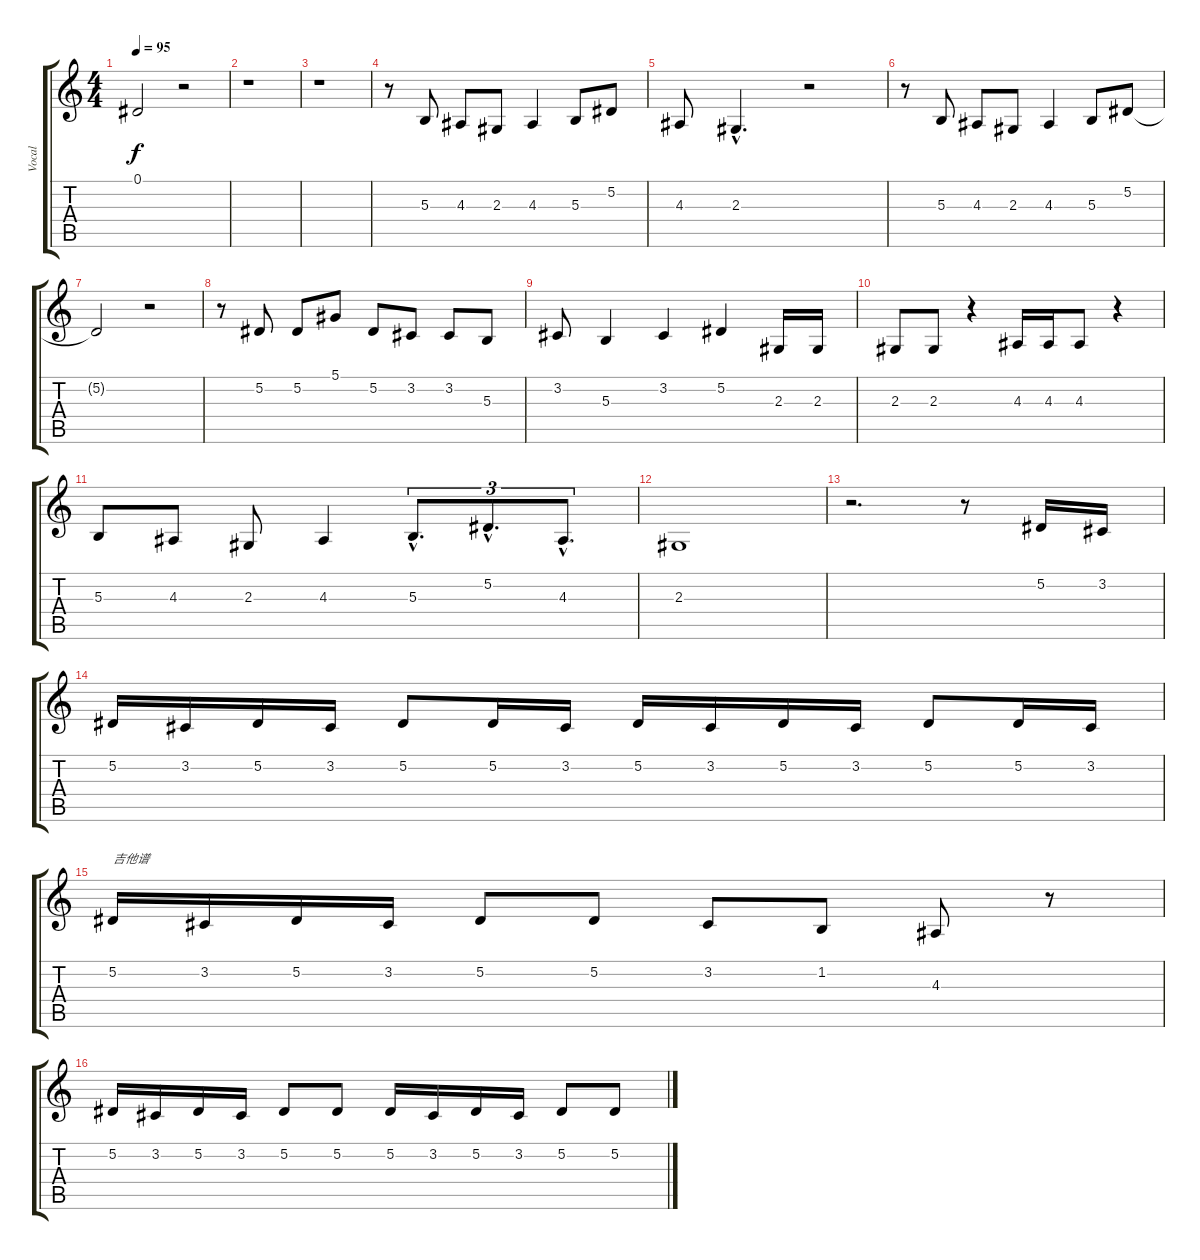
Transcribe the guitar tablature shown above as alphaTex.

\track ("Vocal" "Vocal") {instrument reedorgan}
\staff {score tabs}
\tuning (Eb4 Bb3 Gb3 Db3 Ab2 Eb2) {hide}
\ts (4 4)
\tempo 95
\clef g2
\ks c
0.1{t}.2{dy f} r.2 |
r.1 |
r.1 |
r.8 5.3.8 4.3.8 2.3.8 4.3.4 5.3.8 5.2.8 |
4.3.8 2.3{hac}.4{d} r.2 |
r.8 5.3.8 4.3.8 2.3.8 4.3.4 5.3.8 5.2.8 |
5.2{t}.2 r.2 |
r.8 5.2.8 5.2.8 5.1.8 5.2.8 3.2.8 3.2.8 5.3.8 |
3.2.8 5.3.4 3.2.4 5.2.4 2.3.16 2.3.16 |
2.3.8 2.3.8 r.4 4.3.16 4.3.16 4.3.8 r.4 |
5.3.8 4.3.8 2.3.8 4.3.4 5.3{hac}.8{d tu (3 2)} 5.2{hac}.8{d tu (3 2)} 4.3{hac}.8{d tu (3 2)} |
2.3.1 |
r.2{d} r.8 5.2.16 3.2.16 |
5.2.16 3.2.16 5.2.16 3.2.16 5.2.8 5.2.16 3.2.16 5.2.16 3.2.16 5.2.16 3.2.16 5.2.8 5.2.16 3.2.16 |
5.2.16{txt "吉他谱"} 3.2.16 5.2.16 3.2.16 5.2.8 5.2.8 3.2.8 1.2.8 4.3.8 r.8 |
5.2.16 3.2.16 5.2.16 3.2.16 5.2.8 5.2.8 5.2.16 3.2.16 5.2.16 3.2.16 5.2.8 5.2.8
